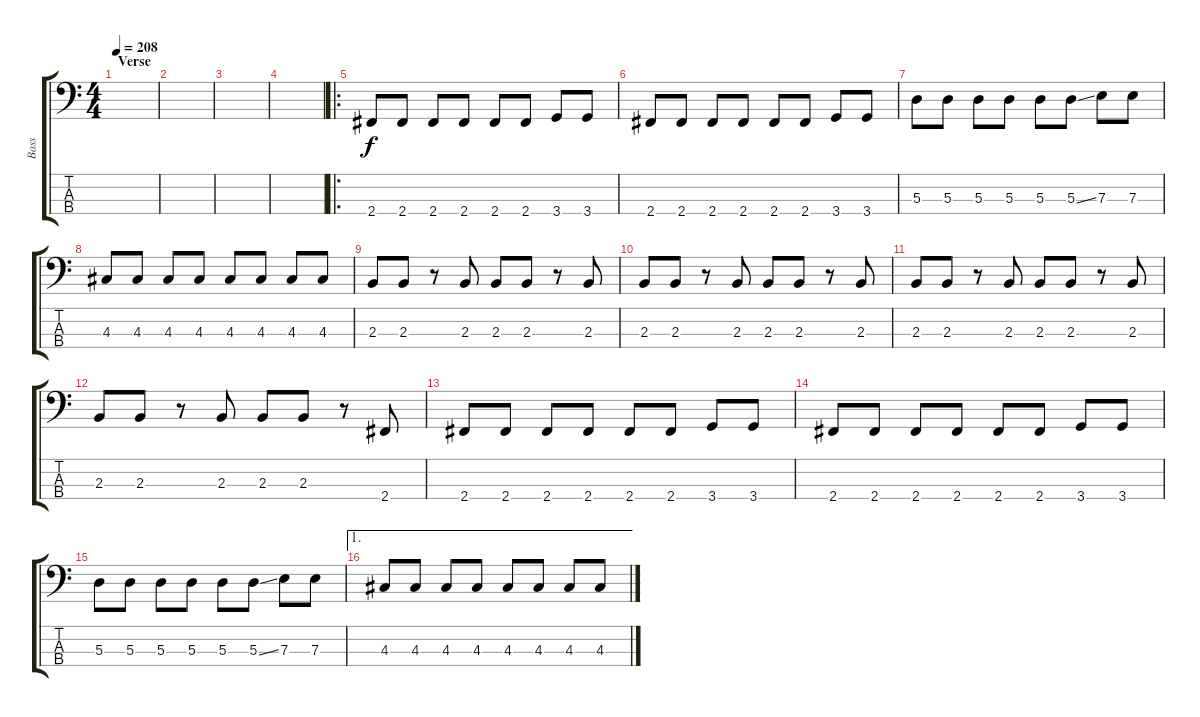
\track ("Bass" "Bass") {instrument electricbasspick}
\staff {score tabs}
\tuning (G2 D2 A1 E1) {hide}
\ts (4 4)
\section ("" "Verse")
\tempo 208
\clef f4
\ks c
|
|
|
|
\ro
2.4.8 2.4.8 2.4.8 2.4.8 2.4.8 2.4.8 3.4.8 3.4.8 |
2.4.8 2.4.8 2.4.8 2.4.8 2.4.8 2.4.8 3.4.8 3.4.8 |
5.3.8 5.3.8 5.3.8 5.3.8 5.3.8 5.3{ss}.8 7.3.8 7.3.8 |
4.3.8 4.3.8 4.3.8 4.3.8 4.3.8 4.3.8 4.3.8 4.3.8 |
2.3.8 2.3.8 r.8 2.3.8 2.3.8 2.3.8 r.8 2.3.8 |
2.3.8 2.3.8 r.8 2.3.8 2.3.8 2.3.8 r.8 2.3.8 |
2.3.8 2.3.8 r.8 2.3.8 2.3.8 2.3.8 r.8 2.3.8 |
2.3.8 2.3.8 r.8 2.3.8 2.3.8 2.3.8 r.8 2.4.8 |
2.4.8 2.4.8 2.4.8 2.4.8 2.4.8 2.4.8 3.4.8 3.4.8 |
2.4.8 2.4.8 2.4.8 2.4.8 2.4.8 2.4.8 3.4.8 3.4.8 |
5.3.8 5.3.8 5.3.8 5.3.8 5.3.8 5.3{ss}.8 7.3.8 7.3.8 |
\ae 1
4.3.8 4.3.8 4.3.8 4.3.8 4.3.8 4.3.8 4.3.8 4.3.8
